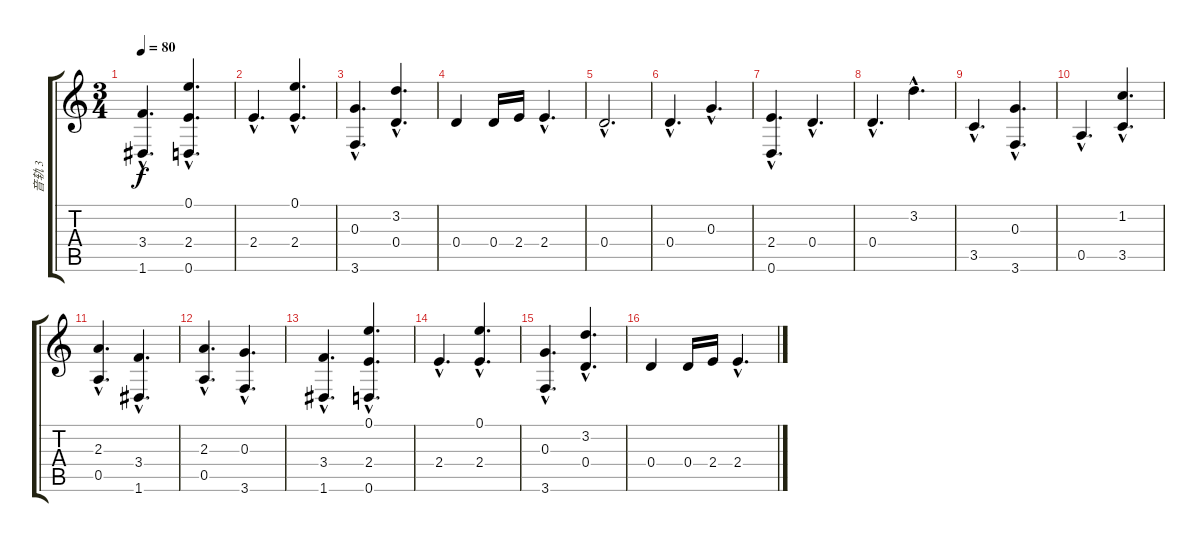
\track ("音轨 3" "音轨 3") {instrument electricbassfinger}
\staff {score tabs}
\tuning (E4 B3 G3 D3 A2 D2) {hide}
\ts (3 4)
\tempo 80
\clef g2
\ks c
(3.4{hac} 1.6{hac}).4{d dy f} (0.1{hac} 2.4{hac} 0.6{hac}).4{d} |
2.4{hac}.4{d} (0.1{hac} 2.4{hac}).4{d} |
(0.3{hac} 3.6{hac}).4{d} (3.2{hac} 0.4{hac}).4{d} |
0.4.4 0.4.16 2.4.16 2.4{hac}.4{d} |
0.4{hac}.2{d} |
0.4{hac}.4{d} 0.3{hac}.4{d} |
(2.4{hac} 0.6{hac}).4{d} 0.4{hac}.4{d} |
0.4{hac}.4{d} 3.2{hac}.4{d} |
3.5{hac}.4{d} (0.3{hac} 3.6{hac}).4{d} |
0.5{hac}.4{d} (1.2{hac} 3.5{hac}).4{d} |
(2.3{hac} 0.5{hac}).4{d} (3.4{hac} 1.6{hac}).4{d} |
(2.3{hac} 0.5{hac}).4{d} (0.3{hac} 3.6{hac}).4{d} |
(3.4{hac} 1.6{hac}).4{d} (0.1{hac} 2.4{hac} 0.6{hac}).4{d} |
2.4{hac}.4{d} (0.1{hac} 2.4{hac}).4{d} |
(0.3{hac} 3.6{hac}).4{d} (3.2{hac} 0.4{hac}).4{d} |
0.4.4 0.4.16 2.4.16 2.4{hac}.4{d}
